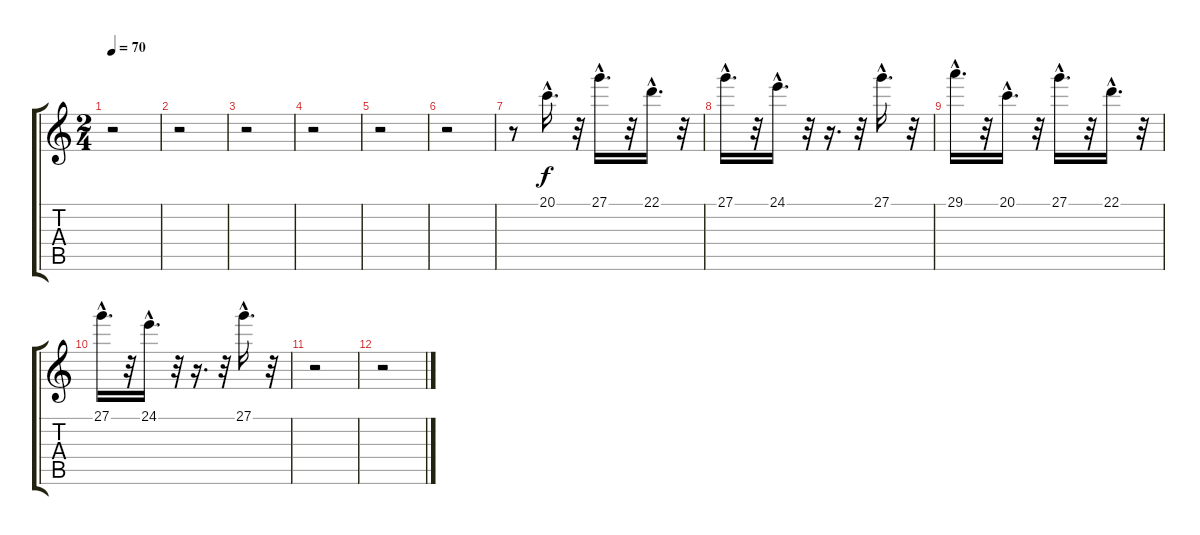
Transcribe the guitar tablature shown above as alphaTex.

\track "" {instrument tinklebell}
\staff {score tabs}
\tuning (E4 B3 G3 D3 A2 E2) {hide}
\ts (2 4)
\tempo 70
\clef g2
\ks c
r.2{dy f} |
r.2 |
r.2 |
r.2 |
r.2 |
r.2 |
r.8 20.1{hac}.16{d} r.32 27.1{hac}.16{d} r.32 22.1{hac}.16{d} r.32 |
27.1{hac}.16{d} r.32 24.1{hac}.16{d} r.32 r.16{d} r.32 27.1{hac}.16{d} r.32 |
29.1{hac}.16{d} r.32 20.1{hac}.16{d} r.32 27.1{hac}.16{d} r.32 22.1{hac}.16{d} r.32 |
27.1{hac}.16{d} r.32 24.1{hac}.16{d} r.32 r.16{d} r.32 27.1{hac}.16{d} r.32 |
r.2 |
r.2
